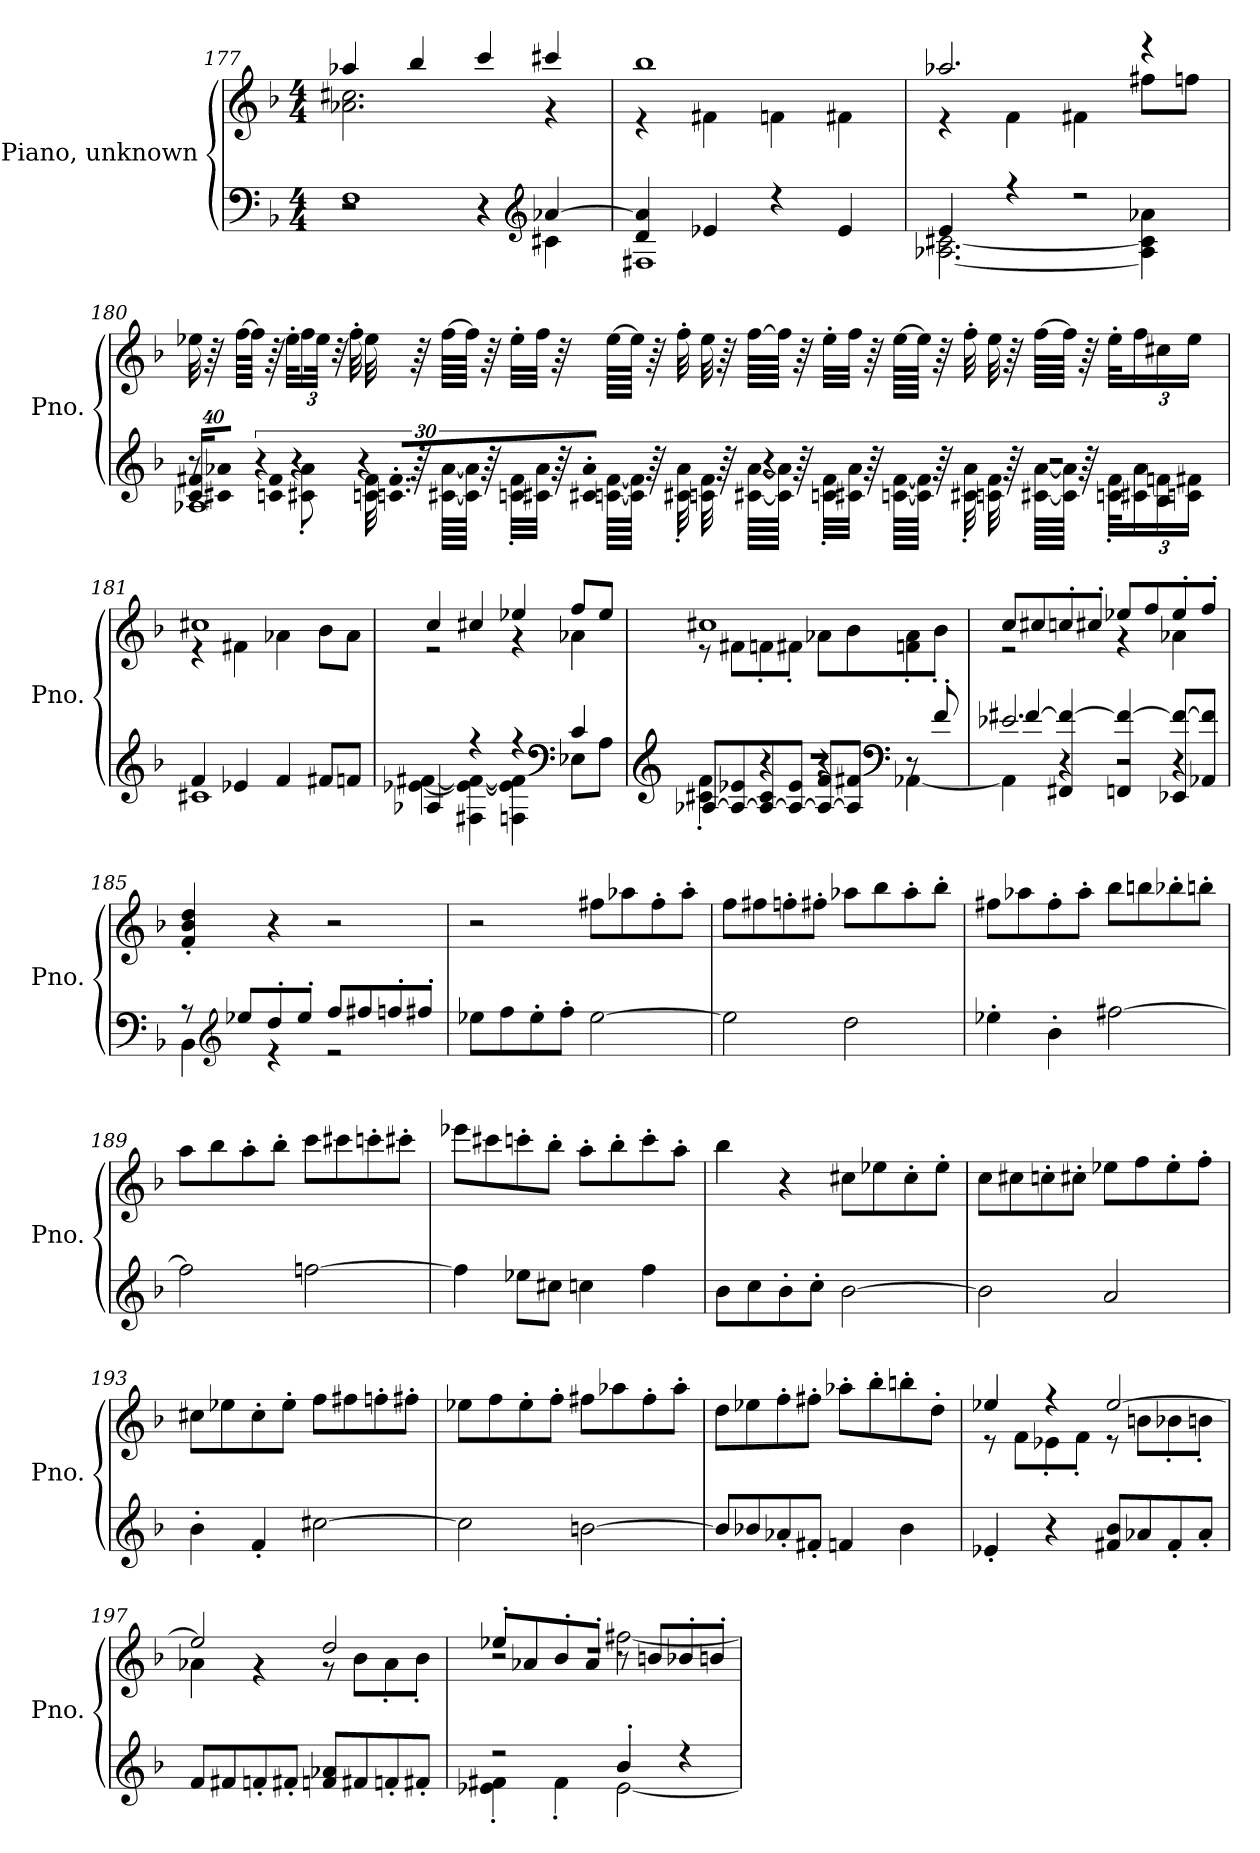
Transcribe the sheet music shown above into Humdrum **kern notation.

**kern	**kern
*part1	*part1
*staff2	*staff1
*I"Piano, unknown	*
*I'Pno.	*
*clefF4	*clefG2
*k[b-]	*k[b-]
*M4/4	*M4/4
=177	=177
*^	*^
*	*^	*	*
2r	2r	1F	4aa-X/	2.a-X\ 2.cc#X\
.	.	.	4bb-/	.
4r	4r	.	4ccc/	.
*clefG2	*	*	*	*
[4a-X/	4c#X\	.	4ccc#X/	4r
*	*v	*v	*	*
!!LO:PB:g=z	!!
=178	=178	=178	=178
4d/ 4a-/]	1F#X	1bb-	4r
4e-X/	.	.	4f#X\
4r	.	.	4fn\
4e-/	.	.	4f#X\
=179	=179	=179	=179
4e/	[2.A-X\ [2.c#X\	2.aa-X/	4r
4r	.	.	4f\
2r	.	.	4f#X\
.	4A-\] 4c#\] 4a-X\	4r	8ff#X\L
.	.	.	8ffn\J
*v	*v	*	*
!!LO:LB:g=z
=180	=180	=180
!LO:N:vis=32	!	!
*^	*	*
*	*^	*v	*v
640%23c/ 640%23f#X/LLL	8r	1A-X	32ee-X\
.	.	.	64r
!LO:N:vis=32	!	!	!
640%23c#X/ 640%23a-X/JJJ	.	.	.
.	.	.	[64ff\LLLL
.	.	.	64ff\JJJJ]
!LO:N:vis=64	!	!	!
960%17r	.	.	.
.	.	.	64r
!LO:N:vis=64	!	!	!
960%17cn/ 960%17f#/	.	.	.
.	.	.	32ee-'\KLL
!LO:N:vis=32	!	!	!
640%23r	.	.	.
*	*	*	*Xbrackettup
.	8c#X\' 8a-\'	.	24ff\
!LO:N:vis=64	!	!	!
960%17r	.	.	.
!LO:N:vis=32.	!	!	!
1920%103cn/' 1920%103f#/'LLL	.	.	.
.	.	.	48ee-\JJk
.	.	.	32r
!LO:N:vis=32	!	!	!
640%23c#X/' 640%23a-/'JJJ	.	.	.
.	.	.	32ff'\
.	32cn\ 32f#\	.	32ee-\
4r	.	.	.
.	64r	.	64r
.	[64c#X\ [64a-\LLLL	.	[64ff\LLLL
.	64c#\] 64a-\]JJJJ	.	64ff\JJJJ]
.	64r	.	64r
.	32cn\' 32f#\'LLL	.	32ee-'\LLL
.	32c#X\ 32a-\JJJ	.	32ff\JJJ
.	64r	.	64r
.	[64cn\ [64f#\LLLL	.	[64ee-\LLLL
.	64c\] 64f#\]JJJJ	.	64ee-\JJJJ]
.	64r	.	64r
.	32c#X\' 32a-\'	.	32ff'\
.	32cn\ 32f#\	.	32ee-\
2r	.	.	.
.	64r	.	64r
.	[64c#X\ [64a-\LLLL	.	[64ff\LLLL
.	64c#\] 64a-\]JJJJ	.	64ff\JJJJ]
.	64r	.	64r
.	32cn\' 32f#\'LLL	.	32ee-'\LLL
.	32c#X\ 32a-\JJJ	.	32ff\JJJ
.	64r	.	64r
.	[64cn\ [64f#\LLLL	.	[64ee-\LLLL
.	64c\] 64f#\]JJJJ	.	64ee-\JJJJ]
.	64r	.	64r
.	32c#X\' 32a-\'	.	32ff'\
.	32cn\ 32f#\	.	32ee-\
.	64r	.	64r
.	[64c#X\ [64a-\LLLL	.	[64ff\LLLL
.	64c#\] 64a-\]JJJJ	.	64ff\JJJJ]
.	64r	.	64r
.	32cn\' 32f#\'KLL	.	32ee-'\KLL
*	*Xbrackettup	*	*
.	24c#X\ 24a-\	.	24ff\
.	24B-\ 24fn\	.	24cc#X\
.	24cn\ 24f#X\JJ	.	24ee-\JJ
.	1920ryy	1920ryy	1920ryy
*	*v	*v	*
!!LO:LB:g=z
=181	=181	=181
*	*	*^
4f/	1c#X	1cc#X	4r
4e-X/	.	.	4f#X\
4f/	.	.	4a-X\
8f#X/L	.	.	8b-\L
8fn/J	.	.	8a-\J
=182	=182	=182	=182
4A-X/	[4e-X\ [4f#X\	4cc/	2r
4r	4F#X\ 4e-\_ 4f#\_	4cc#X/	.
4r	4Fn\ 4e-\] 4f#\]	4ee-X/	4r
*clefF4	*	*	*
4c/	8E-X\L	8ff/L	4a-X\
.	8A-\J	8ee-/J	.
*v	*v	*	*
=183	=183	=183
*clefG2	*	*
*^	*	*
*	*^	*	*
1r	4c#X\' 4f\'	[8A-X/L	1cc#X	8r
.	.	8A-/_ 8e-X/	.	8f#X\L
.	4r	8A-/_ 8c#/	.	8fn'\
.	.	8A-/_ 8e-/J	.	8f#X'\J
.	4r	8A-/_ 8f/L	.	8a-X\L
.	.	8A-/] 8f#X/J	.	8b-\
*clefF4	*	*	*	*
.	[4AA-X\	8r	.	8fn\' 8a-\'
.	.	8f#'/	.	8b-'\J
!!LO:LB:g=z	!!
=184	=184	=184	=184	=184
2.e-X/	4AA-\]	[4f#X/	8cc/L	2r
.	.	.	8cc#X/	.
.	4r	4FF#X/ 4f#/_	8ccn'/	.
.	.	.	8cc#X'/J	.
.	2r	4FFn/ 4f#/_	8ee-X/L	4r
.	.	.	8ff/	.
4r	.	8EE-X/ 8f#/_L	8ee-'/	4a-X\
.	.	8AA-X/ 8f#/]J	8ff'/J	.
*	*v	*v	*	*
*	*	*v	*v
=185	=185	=185
8r	4BB-\	4f/' 4b-/' 4dd/'
*clefG2	*	*
8ee-X/L	.	.
8dd'/	4r	4r
8ee-'/J	.	.
8ff/L	2r	2r
8ff#X/	.	.
8ffn'/	.	.
8ff#X'/J	.	.
*v	*v	*
=186	=186
8ee-X\L	2r
8ff\	.
8ee-'\	.
8ff'\J	.
[2ee-\	8ff#X\L
.	8aa-X\
.	8ff#'\
.	8aa-'\J
!!LO:LB:g=z
=187	=187
2ee-\]	8ff\L
.	8ff#X\
.	8ffn'\
.	8ff#X'\J
2dd\	8aa-X\L
.	8bb-\
.	8aa-'\
.	8bb-'\J
=188	=188
4ee-X'\	8ff#X\L
.	8aa-X\
4b-'\	8ff#'\
.	8aa-'\J
[2ff#X\	8bb-\L
.	8bbn\
.	8bb-X'\
.	8bbn'\J
=189	=189
2ff#\]	8aa\L
.	8bb-\
.	8aa'\
.	8bb-'\J
[2ffn\	8ccc\L
.	8ccc#X\
.	8cccn'\
.	8ccc#X'\J
!!LO:LB:g=z
=190	=190
4ff\]	8eee-X\L
.	8ccc#X\
8ee-X\L	8cccn'\
8cc#X\J	8bb-'\J
4ccn\	8aa'\L
.	8bb-'\
4ff\	8ccc'\
.	8aa'\J
=191	=191
8b-\L	4bb-\
8cc\	.
8b-'\	4r
8cc'\J	.
[2b-\	8cc#X\L
.	8ee-X\
.	8cc#'\
.	8ee-'\J
=192	=192
2b-\]	8cc\L
.	8cc#X\
.	8ccn'\
.	8cc#X'\J
2a/	8ee-X\L
.	8ff\
.	8ee-'\
.	8ff'\J
!!LO:PB:g=z
=193	=193
4b-'\	8cc#X\L
.	8ee-X\
4f'/	8cc#'\
.	8ee-'\J
[2cc#X\	8ff\L
.	8ff#X\
.	8ffn'\
.	8ff#X'\J
=194	=194
2cc#\]	8ee-X\L
.	8ff\
.	8ee-'\
.	8ff'\J
[2bn\	8ff#X\L
.	8aa-X\
.	8ff#'\
.	8aa-'\J
=195	=195
8b/L]	8dd\L
8b-X/	8ee-X\
8a-X'/	8ff'\
8f#X'/J	8ff#X'\J
4fn/	8aa-X'\L
.	8bb-'\
4b-\	8bbn'\
.	8dd'\J
!!LO:LB:g=z
=196	=196
*	*^
4e-X'/	4ee-X/	8r
.	.	8f\L
4r	4r	8e-X'\
.	.	8f'\J
8f#X/ 8b-/L	[2ee-/	8r
8a-X/	.	8bn\L
8f#'/	.	8b-X'\
8a-'/J	.	8bn'\J
=197	=197	=197
8f/L	2ee-/]	4a-X\
8f#X/	.	.
8fn'/	.	4r
8f#X'/J	.	.
8fn/ 8a-X/L	2dd/	8r
8f#X/	.	8b-\L
8fn'/	.	8a-'\
8f#X'/J	.	8b-'\J
=198	=198	=198
*^	*	*^
2r	4e-X\' 4f#X\'	1r	2r	8ee-X'/L
.	.	.	.	8a-X/
.	4f#'\	.	.	8b-'/
.	.	.	.	8a-'/J
4b-'/	[2e-\	.	[2ff#X\	8r
.	.	.	.	8bn/L
4r	.	.	.	8b-X'/
.	.	.	.	8bn'/J
*v	*v	*	*	*
*	*v	*v	*v
=	=
*-	*-
